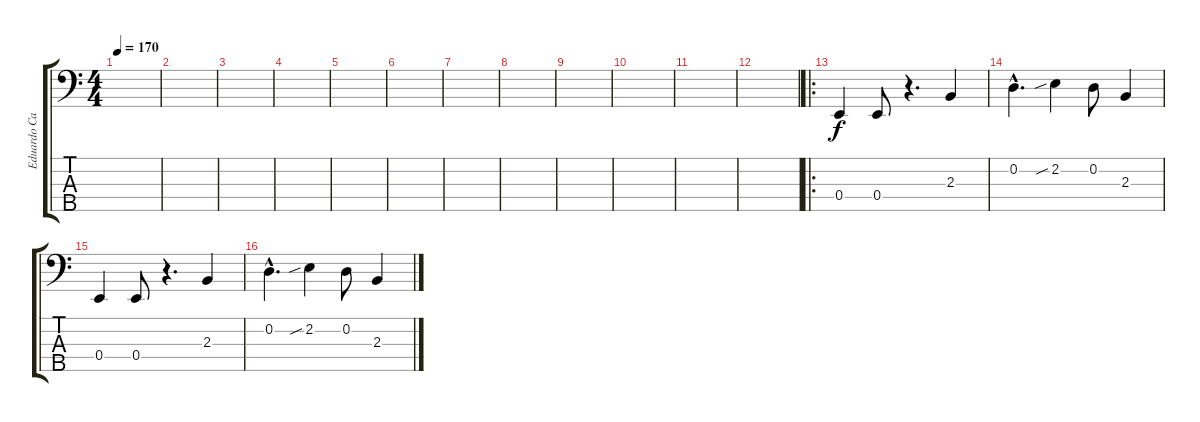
\track ("Eduardo Caces (bajo)" "Eduardo Ca") {instrument electricbassfinger}
\staff {score tabs}
\tuning (G2 D2 A1 E1 B0) {hide}
\ts (4 4)
\tempo 170
\clef f4
\ks c
|
|
|
|
|
|
|
|
|
|
|
|
\ro
0.4.4 0.4.8 r.4{d} 2.3.4 |
0.2{hac}.4{d} 2.2{sib}.4 0.2.8 2.3.4 |
0.4.4 0.4.8 r.4{d} 2.3.4 |
0.2{hac}.4{d} 2.2{sib}.4 0.2.8 2.3.4
